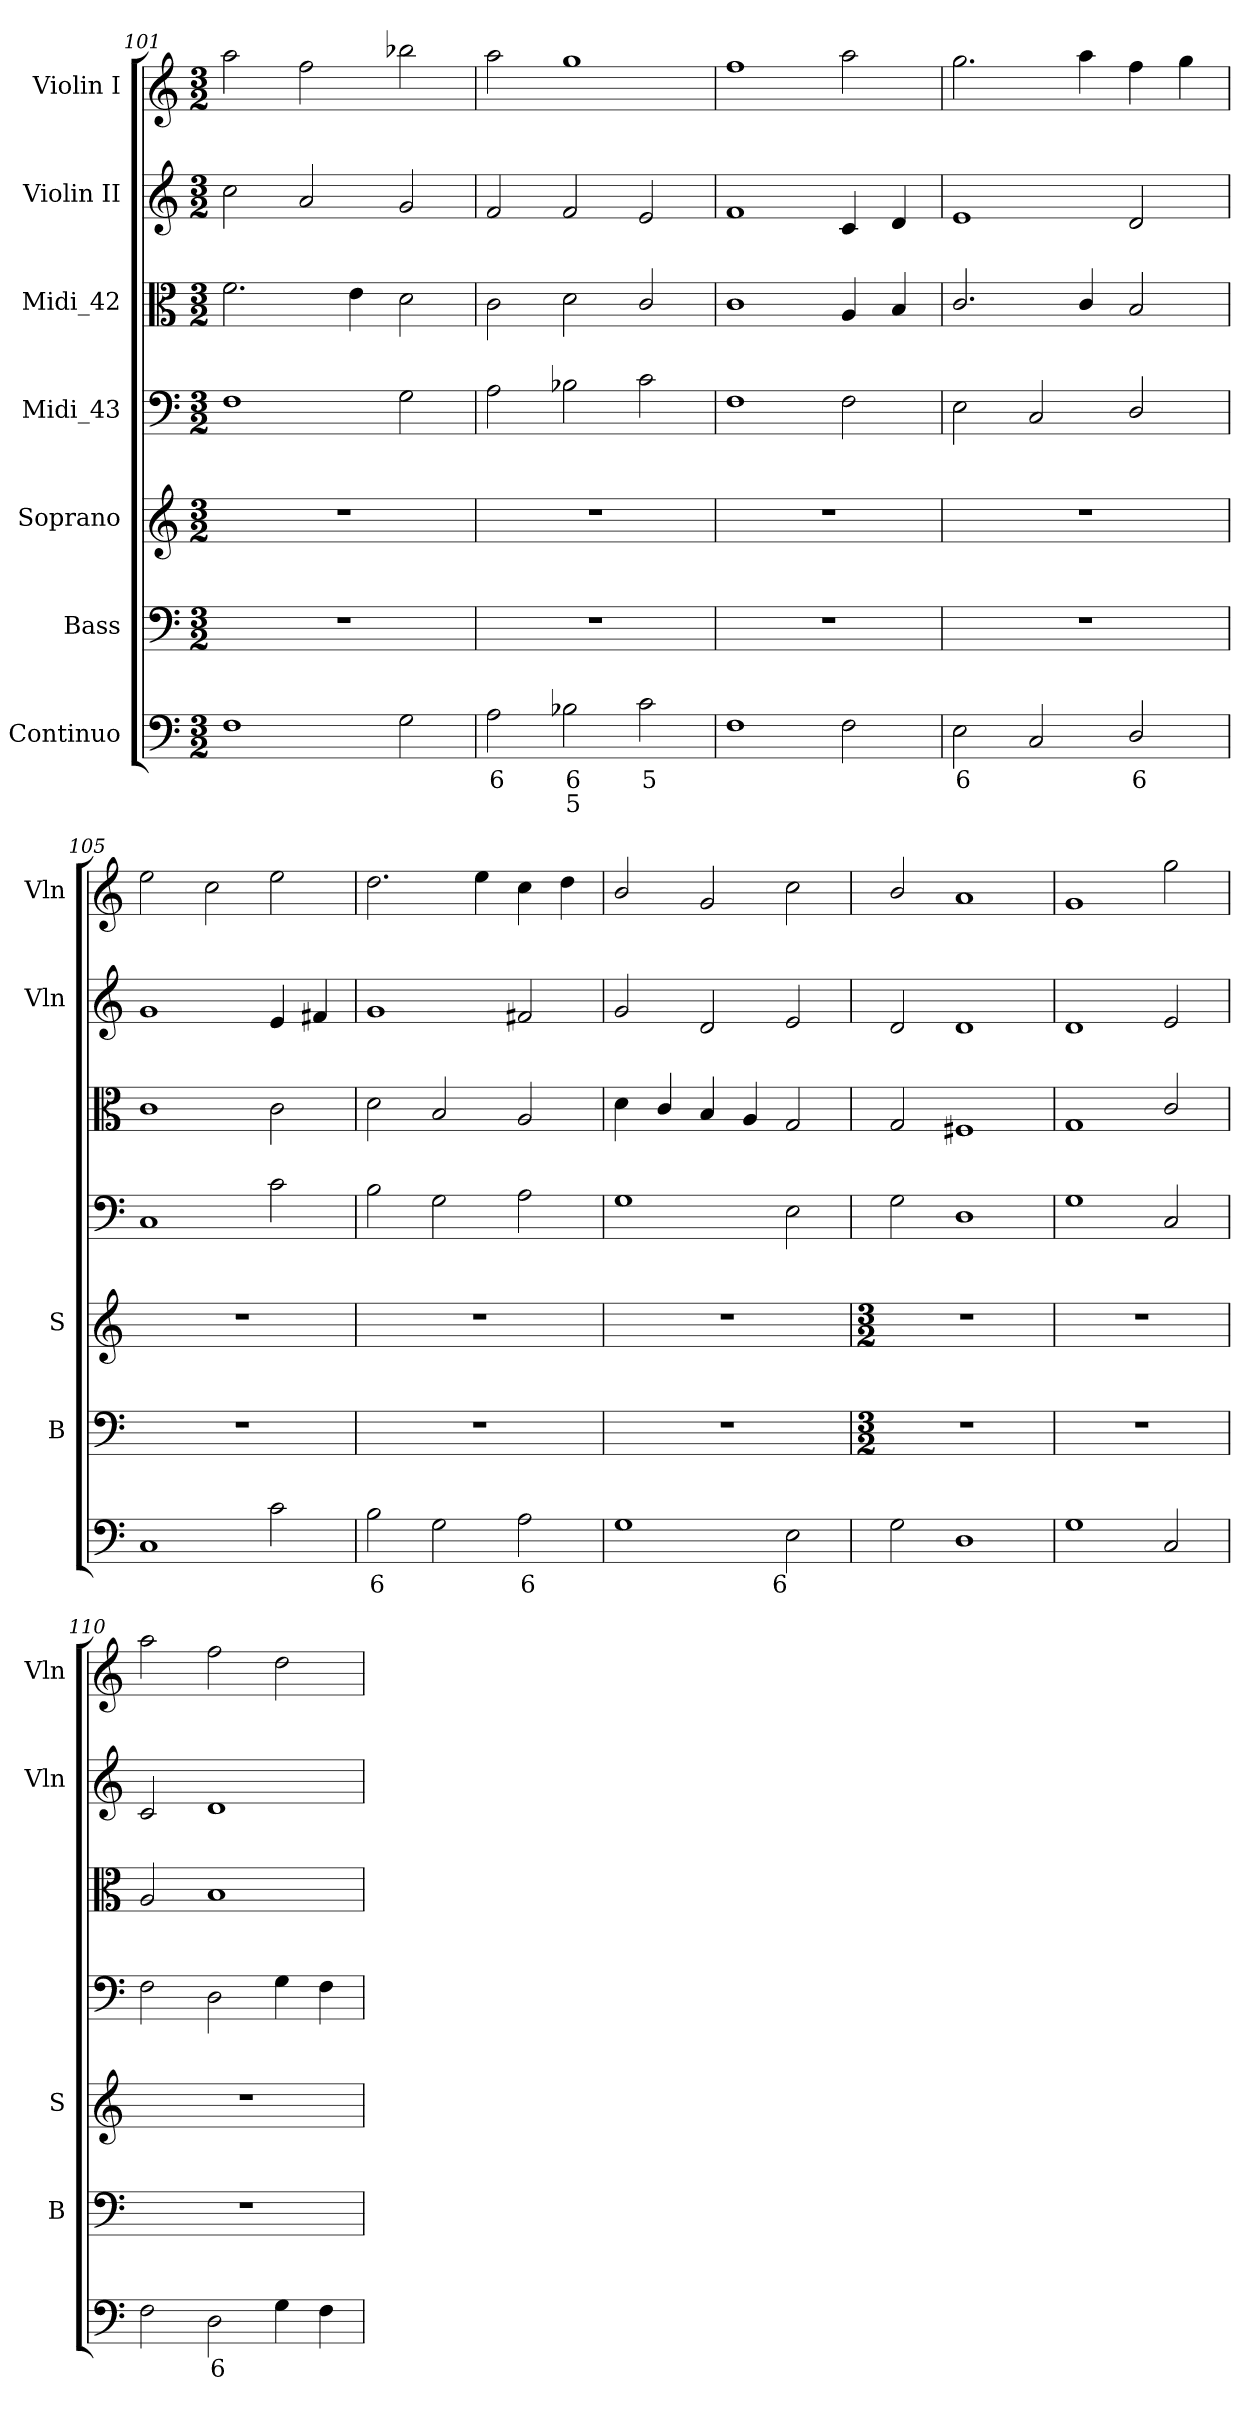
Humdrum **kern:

**kern	**text	**text	**kern	**kern	**kern	**kern	**kern	**kern
*part7	*part7	*part7	*part6	*part5	*part4	*part3	*part2	*part1
*staff7	*staff7	*staff7	*staff6	*staff5	*staff4	*staff3	*staff2	*staff1
*I"Continuo	*	*	*I"Bass	*I"Soprano	*I"Midi_43	*I"Midi_42	*I"Violin II	*I"Violin I
*	*	*	*I'B	*I'S	*	*	*I'Vln	*I'Vln
*clefF4	*	*	*clefF4	*clefG2	*clefF4	*clefC3	*clefG2	*clefG2
*k[]	*	*	*k[]	*k[]	*k[]	*k[]	*k[]	*k[]
*C:	*	*	*C:	*C:	*C:	*C:	*C:	*C:
*M3/2	*	*	*M3/2	*M3/2	*M3/2	*M3/2	*M3/2	*M3/2
=101	=101	=101	=101	=101	=101	=101	=101	=101
1F	.	.	1.r	1.r	1F	2.f	2cc	2aa
.	.	.	.	.	.	.	2a	2ff
.	.	.	.	.	.	4e	.	.
2G	.	.	.	.	2G	2d	2g	2bb-X
=102	=102	=102	=102	=102	=102	=102	=102	=102
!	!LO:LY:b	!	!	!	!	!	!	!
2A	6	.	1.r	1.r	2A	2c	2f	2aa
!	!LO:LY:b	!LO:LY:b	!	!	!	!	!	!
2B-X	6	5	.	.	2B-X	2d	2f	1gg
!	!LO:LY:b	!	!	!	!	!	!	!
2c	5	.	.	.	2c	2c/	2e	.
=103	=103	=103	=103	=103	=103	=103	=103	=103
1F	.	.	1.r	1.r	1F	1c	1f	1ff
2F	.	.	.	.	2F	4A	4c	2aa
.	.	.	.	.	.	4B	4d	.
=104	=104	=104	=104	=104	=104	=104	=104	=104
!	!LO:LY:b	!	!	!	!	!	!	!
2E	6	.	1.r	1.r	2E	2.c/	1e	2.gg
2C	.	.	.	.	2C	.	.	.
.	.	.	.	.	.	4c/	.	4aa
!	!LO:LY:b	!	!	!	!	!	!	!
2D/	6	.	.	.	2D/	2B	2d	4ff
.	.	.	.	.	.	.	.	4gg
=105	=105	=105	=105	=105	=105	=105	=105	=105
1C	.	.	1.r	1.r	1C	1c	1g	2ee
.	.	.	.	.	.	.	.	2cc
2c	.	.	.	.	2c	2c	4e	2ee
.	.	.	.	.	.	.	4f#X	.
=106	=106	=106	=106	=106	=106	=106	=106	=106
!	!LO:LY:b	!	!	!	!	!	!	!
2B	6	.	1.r	1.r	2B	2d	1g	2.dd
2G	.	.	.	.	2G	2B	.	.
.	.	.	.	.	.	.	.	4ee
!	!LO:LY:b	!	!	!	!	!	!	!
2A	6	.	.	.	2A	2A	2f#X	4cc
.	.	.	.	.	.	.	.	4dd
=107	=107	=107	=107	=107	=107	=107	=107	=107
1G	.	.	1.r	1.r	1G	4d	2g	2b/
.	.	.	.	.	.	4c/	.	.
.	.	.	.	.	.	4B	2d	2g
.	.	.	.	.	.	4A	.	.
!	!LO:LY:b	!	!	!	!	!	!	!
2E	6	.	.	.	2E	2G	2e/	2cc
!!LO:LB:g=z
=108	=108	=108	=108	=108	=108	=108	=108	=108
*	*	*	*M3/2	*M3/2	*	*	*	*
2G	.	.	1.r	1.r	2G	2G	2d	2b/
1D	.	.	.	.	1D	1F#X	1d	1a
=109	=109	=109	=109	=109	=109	=109	=109	=109
1G	.	.	1.r	1.r	1G	1G	1d	1g
2C	.	.	.	.	2C	2c/	2e/	2gg
=110	=110	=110	=110	=110	=110	=110	=110	=110
2F	.	.	1.r	1.r	2F	2A	2c	2aa
!	!LO:LY:b	!	!	!	!	!	!	!
2D	6	.	.	.	2D	1B	1d	2ff
4G	.	.	.	.	4G	.	.	2dd
4F	.	.	.	.	4F	.	.	.
=	=	=	=	=	=	=	=	=
*-	*-	*-	*-	*-	*-	*-	*-	*-
